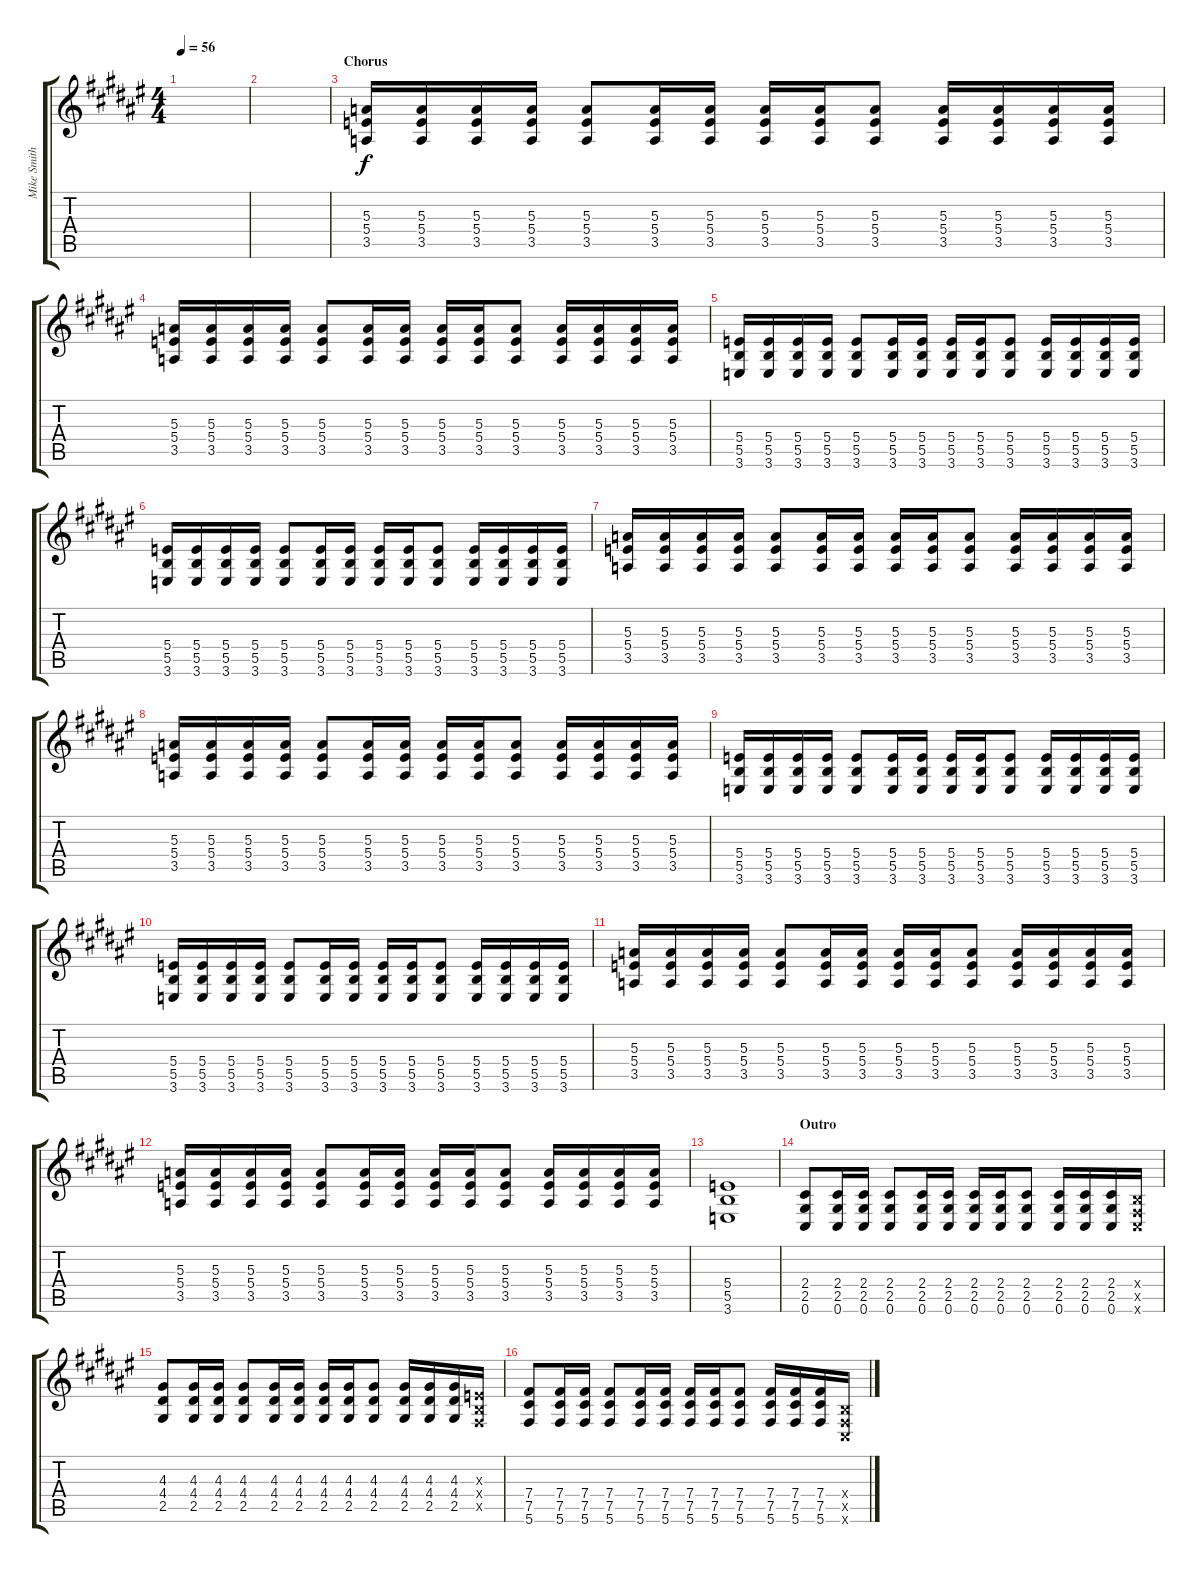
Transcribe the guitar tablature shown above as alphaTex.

\track ("Mike Smith 2nd Guitar" "Mike Smith") {instrument acousticguitarsteel}
\staff {score tabs}
\tuning (Db4 Ab3 E3 B2 Gb2 Db2) {hide}
\ts (4 4)
\tempo 56
\clef g2
\ks f#
|
|
\section ("" "Chorus")
(5.3 5.4 3.5).16 (5.3 5.4 3.5).16 (5.3 5.4 3.5).16 (5.3 5.4 3.5).16 (5.3 5.4 3.5).8 (5.3 5.4 3.5).16 (5.3 5.4 3.5).16 (5.3 5.4 3.5).16 (5.3 5.4 3.5).16 (5.3 5.4 3.5).8 (5.3 5.4 3.5).16 (5.3 5.4 3.5).16 (5.3 5.4 3.5).16 (5.3 5.4 3.5).16 |
(5.3 5.4 3.5).16 (5.3 5.4 3.5).16 (5.3 5.4 3.5).16 (5.3 5.4 3.5).16 (5.3 5.4 3.5).8 (5.3 5.4 3.5).16 (5.3 5.4 3.5).16 (5.3 5.4 3.5).16 (5.3 5.4 3.5).16 (5.3 5.4 3.5).8 (5.3 5.4 3.5).16 (5.3 5.4 3.5).16 (5.3 5.4 3.5).16 (5.3 5.4 3.5).16 |
(5.4 5.5 3.6).16 (5.4 5.5 3.6).16 (5.4 5.5 3.6).16 (5.4 5.5 3.6).16 (5.4 5.5 3.6).8 (5.4 5.5 3.6).16 (5.4 5.5 3.6).16 (5.4 5.5 3.6).16 (5.4 5.5 3.6).16 (5.4 5.5 3.6).8 (5.4 5.5 3.6).16 (5.4 5.5 3.6).16 (5.4 5.5 3.6).16 (5.4 5.5 3.6).16 |
(5.4 5.5 3.6).16 (5.4 5.5 3.6).16 (5.4 5.5 3.6).16 (5.4 5.5 3.6).16 (5.4 5.5 3.6).8 (5.4 5.5 3.6).16 (5.4 5.5 3.6).16 (5.4 5.5 3.6).16 (5.4 5.5 3.6).16 (5.4 5.5 3.6).8 (5.4 5.5 3.6).16 (5.4 5.5 3.6).16 (5.4 5.5 3.6).16 (5.4 5.5 3.6).16 |
(5.3 5.4 3.5).16 (5.3 5.4 3.5).16 (5.3 5.4 3.5).16 (5.3 5.4 3.5).16 (5.3 5.4 3.5).8 (5.3 5.4 3.5).16 (5.3 5.4 3.5).16 (5.3 5.4 3.5).16 (5.3 5.4 3.5).16 (5.3 5.4 3.5).8 (5.3 5.4 3.5).16 (5.3 5.4 3.5).16 (5.3 5.4 3.5).16 (5.3 5.4 3.5).16 |
(5.3 5.4 3.5).16 (5.3 5.4 3.5).16 (5.3 5.4 3.5).16 (5.3 5.4 3.5).16 (5.3 5.4 3.5).8 (5.3 5.4 3.5).16 (5.3 5.4 3.5).16 (5.3 5.4 3.5).16 (5.3 5.4 3.5).16 (5.3 5.4 3.5).8 (5.3 5.4 3.5).16 (5.3 5.4 3.5).16 (5.3 5.4 3.5).16 (5.3 5.4 3.5).16 |
(5.4 5.5 3.6).16 (5.4 5.5 3.6).16 (5.4 5.5 3.6).16 (5.4 5.5 3.6).16 (5.4 5.5 3.6).8 (5.4 5.5 3.6).16 (5.4 5.5 3.6).16 (5.4 5.5 3.6).16 (5.4 5.5 3.6).16 (5.4 5.5 3.6).8 (5.4 5.5 3.6).16 (5.4 5.5 3.6).16 (5.4 5.5 3.6).16 (5.4 5.5 3.6).16 |
(5.4 5.5 3.6).16 (5.4 5.5 3.6).16 (5.4 5.5 3.6).16 (5.4 5.5 3.6).16 (5.4 5.5 3.6).8 (5.4 5.5 3.6).16 (5.4 5.5 3.6).16 (5.4 5.5 3.6).16 (5.4 5.5 3.6).16 (5.4 5.5 3.6).8 (5.4 5.5 3.6).16 (5.4 5.5 3.6).16 (5.4 5.5 3.6).16 (5.4 5.5 3.6).16 |
(5.3 5.4 3.5).16 (5.3 5.4 3.5).16 (5.3 5.4 3.5).16 (5.3 5.4 3.5).16 (5.3 5.4 3.5).8 (5.3 5.4 3.5).16 (5.3 5.4 3.5).16 (5.3 5.4 3.5).16 (5.3 5.4 3.5).16 (5.3 5.4 3.5).8 (5.3 5.4 3.5).16 (5.3 5.4 3.5).16 (5.3 5.4 3.5).16 (5.3 5.4 3.5).16 |
(5.3 5.4 3.5).16 (5.3 5.4 3.5).16 (5.3 5.4 3.5).16 (5.3 5.4 3.5).16 (5.3 5.4 3.5).8 (5.3 5.4 3.5).16 (5.3 5.4 3.5).16 (5.3 5.4 3.5).16 (5.3 5.4 3.5).16 (5.3 5.4 3.5).8 (5.3 5.4 3.5).16 (5.3 5.4 3.5).16 (5.3 5.4 3.5).16 (5.3 5.4 3.5).16 |
(5.4 5.5 3.6).1 |
\section ("" "Outro")
(2.4 2.5 0.6).8 (2.4 2.5 0.6).16 (2.4 2.5 0.6).16 (2.4 2.5 0.6).8 (2.4 2.5 0.6).16 (2.4 2.5 0.6).16 (2.4 2.5 0.6).16 (2.4 2.5 0.6).16 (2.4 2.5 0.6).8 (2.4 2.5 0.6).16 (2.4 2.5 0.6).16 (2.4 2.5 0.6).16 (0.4{x} 0.5{x} 0.6{x}).16 |
(4.3 4.4 2.5).8 (4.3 4.4 2.5).16 (4.3 4.4 2.5).16 (4.3 4.4 2.5).8 (4.3 4.4 2.5).16 (4.3 4.4 2.5).16 (4.3 4.4 2.5).16 (4.3 4.4 2.5).16 (4.3 4.4 2.5).8 (4.3 4.4 2.5).16 (4.3 4.4 2.5).16 (4.3 4.4 2.5).16 (0.3{x} 0.4{x} 0.5{x}).16 |
(7.4 7.5 5.6).8 (7.4 7.5 5.6).16 (7.4 7.5 5.6).16 (7.4 7.5 5.6).8 (7.4 7.5 5.6).16 (7.4 7.5 5.6).16 (7.4 7.5 5.6).16 (7.4 7.5 5.6).16 (7.4 7.5 5.6).8 (7.4 7.5 5.6).16 (7.4 7.5 5.6).16 (7.4 7.5 5.6).16 (0.4{x} 0.5{x} 0.6{x}).16
